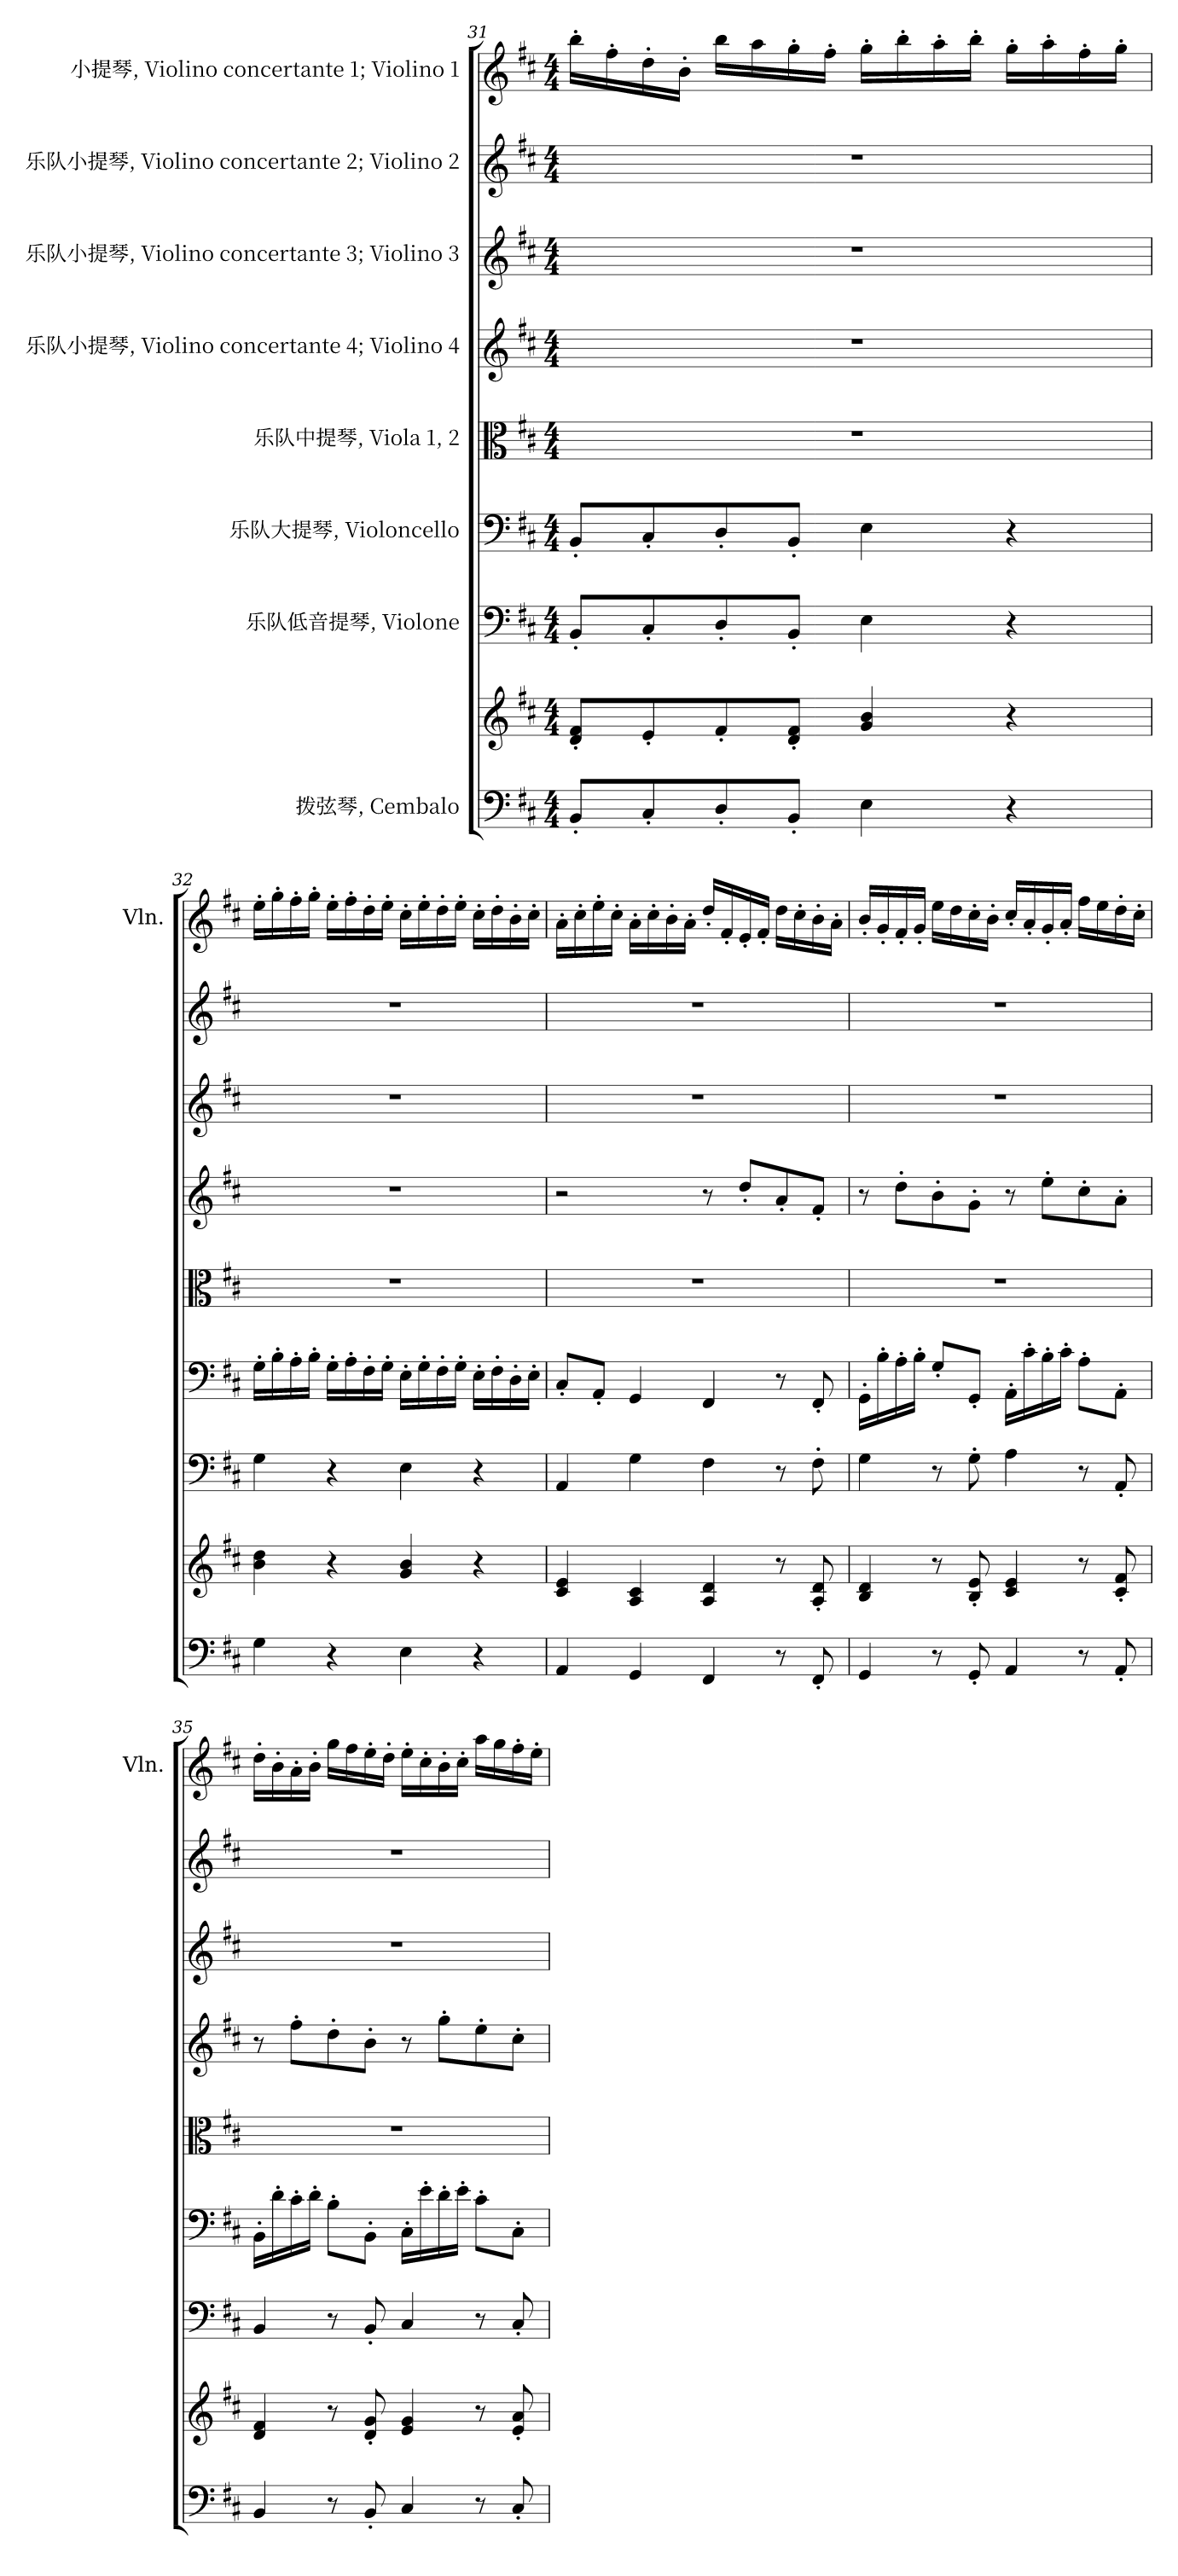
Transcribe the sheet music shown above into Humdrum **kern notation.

**kern	**kern	**kern	**kern	**kern	**kern	**kern	**kern	**kern
*part8	*part8	*part7	*part6	*part5	*part4	*part3	*part2	*part1
*staff9	*staff8	*staff7	*staff6	*staff5	*staff4	*staff3	*staff2	*staff1
*I"拨弦琴, Cembalo	*	*I"乐队低音提琴, Violone	*I"乐队大提琴, Violoncello	*I"乐队中提琴, Viola 1, 2	*I"乐队小提琴, Violino concertante 4; Violino 4	*I"乐队小提琴, Violino concertante 3; Violino 3	*I"乐队小提琴, Violino concertante 2; Violino 2	*I"小提琴, Violino concertante 1; Violino 1
*	*	*	*	*	*	*	*	*I'Vln.
!!LO:PB:g=z
*clefF4	*clefG2	*clefF4	*clefF4	*clefC3	*clefG2	*clefG2	*clefG2	*clefG2
*	*	*ITrd7c12	*	*	*	*	*	*
*k[f#c#]	*k[f#c#]	*k[f#c#]	*k[f#c#]	*k[f#c#]	*k[f#c#]	*k[f#c#]	*k[f#c#]	*k[f#c#]
*M4/4	*M4/4	*M4/4	*M4/4	*M4/4	*M4/4	*M4/4	*M4/4	*M4/4
=31	=31	=31	=31	=31	=31	=31	=31	=31
8BB'/L	8d/' 8f#/'L	8BBB'/L	8BB'/L	1r	1r	1r	1r	16bb'\LL
.	.	.	.	.	.	.	.	16ff#'\
8C#'/	8e'/	8CC#'/	8C#'/	.	.	.	.	16dd'\
.	.	.	.	.	.	.	.	16b'\JJ
8D'/	8f#'/	8DD'/	8D'/	.	.	.	.	16bb\LL
.	.	.	.	.	.	.	.	16aa\
8BB'/J	8d/' 8f#/'J	8BBB'/J	8BB'/J	.	.	.	.	16gg'\
.	.	.	.	.	.	.	.	16ff#'\JJ
4E\	4g/ 4b/	4EE\	4E\	.	.	.	.	16gg'\LL
.	.	.	.	.	.	.	.	16bb'\
.	.	.	.	.	.	.	.	16aa'\
.	.	.	.	.	.	.	.	16bb'\JJ
4r	4r	4r	4r	.	.	.	.	16gg'\LL
.	.	.	.	.	.	.	.	16aa'\
.	.	.	.	.	.	.	.	16ff#'\
.	.	.	.	.	.	.	.	16gg'\JJ
=32	=32	=32	=32	=32	=32	=32	=32	=32
4G\	4b\ 4dd\	4GG\	16G'\LL	1r	1r	1r	1r	16ee'\LL
.	.	.	16B'\	.	.	.	.	16gg'\
.	.	.	16A'\	.	.	.	.	16ff#'\
.	.	.	16B'\JJ	.	.	.	.	16gg'\JJ
4r	4r	4r	16G'\LL	.	.	.	.	16ee'\LL
.	.	.	16A'\	.	.	.	.	16ff#'\
.	.	.	16F#'\	.	.	.	.	16dd'\
.	.	.	16G'\JJ	.	.	.	.	16ee'\JJ
4E\	4g/ 4b/	4EE\	16E'\LL	.	.	.	.	16cc#'\LL
.	.	.	16G'\	.	.	.	.	16ee'\
.	.	.	16F#'\	.	.	.	.	16dd'\
.	.	.	16G'\JJ	.	.	.	.	16ee'\JJ
4r	4r	4r	16E'\LL	.	.	.	.	16cc#'\LL
.	.	.	16F#'\	.	.	.	.	16dd'\
.	.	.	16D'\	.	.	.	.	16b'\
.	.	.	16E'\JJ	.	.	.	.	16cc#'\JJ
!!LO:PB:g=z
=33	=33	=33	=33	=33	=33	=33	=33	=33
4AA/	4c#/ 4e/	4AAA/	8C#'/L	1r	2r	1r	1r	16a'\LL
.	.	.	.	.	.	.	.	16cc#'\
.	.	.	8AA'/J	.	.	.	.	16ee'\
.	.	.	.	.	.	.	.	16cc#'\JJ
4GG/	4A/ 4c#/	4GG\	4GG/	.	.	.	.	16a'\LL
.	.	.	.	.	.	.	.	16cc#'\
.	.	.	.	.	.	.	.	16b'\
.	.	.	.	.	.	.	.	16a'\JJ
4FF#/	4A/ 4d/	4FF#\	4FF#/	.	8r	.	.	16dd'/LL
.	.	.	.	.	.	.	.	16f#'/
.	.	.	.	.	8dd'/L	.	.	16e'/
.	.	.	.	.	.	.	.	16f#'/JJ
8r	8r	8r	8r	.	8a'/	.	.	16dd\LL
.	.	.	.	.	.	.	.	16cc#'\
8FF#'/	8A/' 8d/'	8FF#'\	8FF#'/	.	8f#'/J	.	.	16b'\
.	.	.	.	.	.	.	.	16a'\JJ
=34	=34	=34	=34	=34	=34	=34	=34	=34
4GG/	4B/ 4d/	4GG\	16GG'\LL	1r	8r	1r	1r	16b'/LL
.	.	.	16B'\	.	.	.	.	16g'/
.	.	.	16A'\	.	8dd'\L	.	.	16f#'/
.	.	.	16B'\JJ	.	.	.	.	16g'/JJ
8r	8r	8r	8G'/L	.	8b'\	.	.	16ee\LL
.	.	.	.	.	.	.	.	16dd\
8GG'/	8B/' 8e/'	8GG'\	8GG'/J	.	8g'\J	.	.	16cc#'\
.	.	.	.	.	.	.	.	16b'\JJ
4AA/	4c#/ 4e/	4AA\	16AA'\LL	.	8r	.	.	16cc#'/LL
.	.	.	16c#'\	.	.	.	.	16a'/
.	.	.	16B'\	.	8ee'\L	.	.	16g'/
.	.	.	16c#'\JJ	.	.	.	.	16a'/JJ
8r	8r	8r	8A'\L	.	8cc#'\	.	.	16ff#\LL
.	.	.	.	.	.	.	.	16ee\
8AA'/	8c#/' 8f#/'	8AAA'/	8AA'\J	.	8a'\J	.	.	16dd'\
.	.	.	.	.	.	.	.	16cc#'\JJ
!!LO:PB:g=z
=35	=35	=35	=35	=35	=35	=35	=35	=35
4BB/	4d/ 4f#/	4BBB/	16BB'\LL	1r	8r	1r	1r	16dd'\LL
.	.	.	16d'\	.	.	.	.	16b'\
.	.	.	16c#'\	.	8ff#'\L	.	.	16a'\
.	.	.	16d'\JJ	.	.	.	.	16b'\JJ
8r	8r	8r	8B'\L	.	8dd'\	.	.	16gg\LL
.	.	.	.	.	.	.	.	16ff#\
8BB'/	8d/' 8g/'	8BBB'/	8BB'\J	.	8b'\J	.	.	16ee'\
.	.	.	.	.	.	.	.	16dd'\JJ
4C#/	4e/ 4g/	4CC#/	16C#'\LL	.	8r	.	.	16ee'\LL
.	.	.	16e'\	.	.	.	.	16cc#'\
.	.	.	16d'\	.	8gg'\L	.	.	16b'\
.	.	.	16e'\JJ	.	.	.	.	16cc#'\JJ
8r	8r	8r	8c#'\L	.	8ee'\	.	.	16aa\LL
.	.	.	.	.	.	.	.	16gg\
8C#'/	8e/' 8a/'	8CC#'/	8C#'\J	.	8cc#'\J	.	.	16ff#'\
.	.	.	.	.	.	.	.	16ee'\JJ
=	=	=	=	=	=	=	=	=
*-	*-	*-	*-	*-	*-	*-	*-	*-
